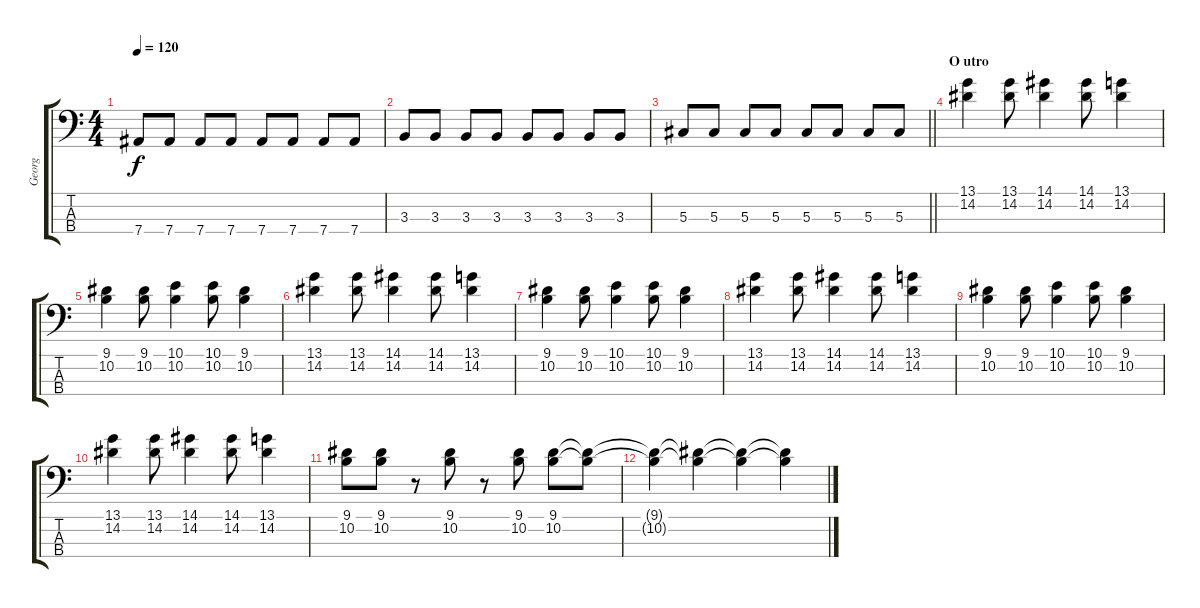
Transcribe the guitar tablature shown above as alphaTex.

\track ("Georg" "Georg") {instrument electricbasspick}
\staff {score tabs}
\tuning (Gb2 Db2 Ab1 Eb1) {hide}
\ts (4 4)
\tempo 120
\clef f4
\ks c
7.4.8{dy f} 7.4.8 7.4.8 7.4.8 7.4.8 7.4.8 7.4.8 7.4.8 |
3.3.8 3.3.8 3.3.8 3.3.8 3.3.8 3.3.8 3.3.8 3.3.8 |
\barLineRight lightlight
5.3.8 5.3.8 5.3.8 5.3.8 5.3.8 5.3.8 5.3.8 5.3.8 |
\section ("" "O utro")
(13.1 14.2).4 (13.1 14.2).8 (14.1 14.2).4 (14.1 14.2).8 (13.1 14.2).4 |
(9.1 10.2).4 (9.1 10.2).8 (10.1 10.2).4 (10.1 10.2).8 (9.1 10.2).4 |
(13.1 14.2).4 (13.1 14.2).8 (14.1 14.2).4 (14.1 14.2).8 (13.1 14.2).4 |
(9.1 10.2).4 (9.1 10.2).8 (10.1 10.2).4 (10.1 10.2).8 (9.1 10.2).4 |
(13.1 14.2).4 (13.1 14.2).8 (14.1 14.2).4 (14.1 14.2).8 (13.1 14.2).4 |
(9.1 10.2).4 (9.1 10.2).8 (10.1 10.2).4 (10.1 10.2).8 (9.1 10.2).4 |
(13.1 14.2).4 (13.1 14.2).8 (14.1 14.2).4 (14.1 14.2).8 (13.1 14.2).4 |
(9.1 10.2).8 (9.1 10.2).8 r.8 (9.1 10.2).8 r.8 (9.1 10.2).8 (9.1 10.2).8 (9.1{t} 10.2{t}).8 |
(9.1{t} 10.2{t}).4 (9.1{t} 10.2{t}).4 (9.1{t} 10.2{t}).4 (9.1{t} 10.2{t}).4
